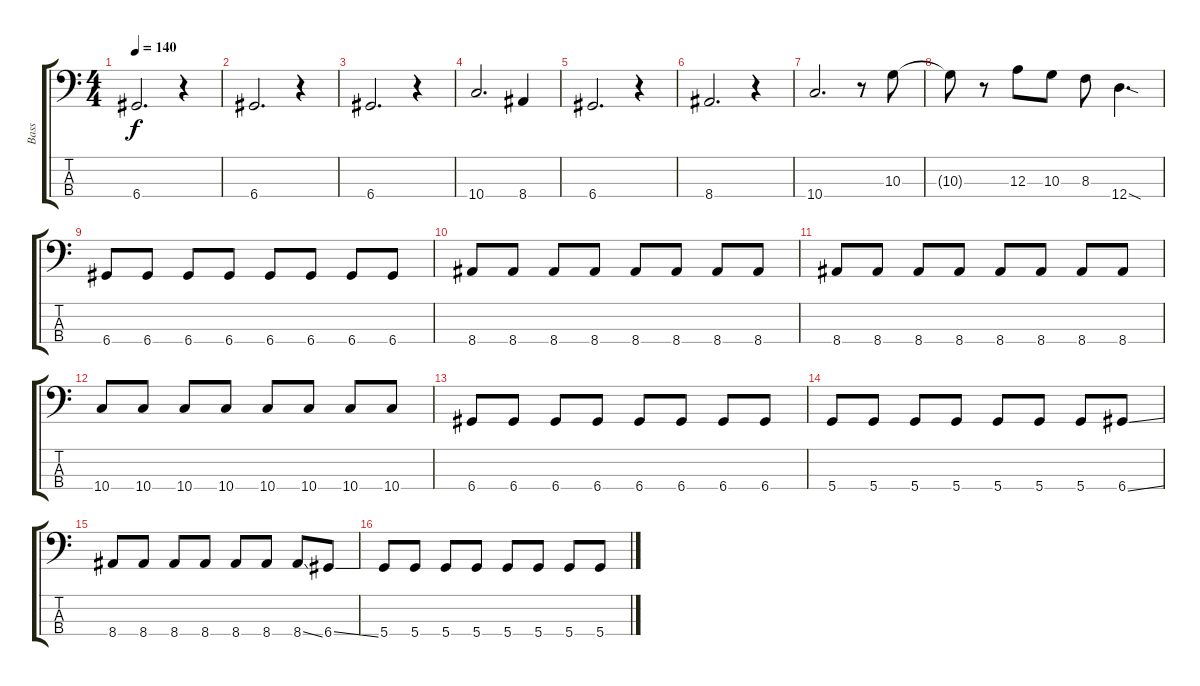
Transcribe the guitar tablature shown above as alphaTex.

\track ("Bass" "Bass") {instrument electricbasspick}
\staff {score tabs}
\tuning (G2 D2 A1 D1) {hide}
\ts (4 4)
\tempo 140
\clef f4
\ks c
6.4.2{d dy f} r.4 |
6.4.2{d} r.4 |
6.4.2{d} r.4 |
10.4.2{d} 8.4.4 |
6.4.2{d} r.4 |
8.4.2{d} r.4 |
10.4.2{d} r.8 10.3.8 |
10.3{t}.8 r.8 12.3.8 10.3.8 8.3.8 12.4{sod}.4{d} |
6.4.8 6.4.8 6.4.8 6.4.8 6.4.8 6.4.8 6.4.8 6.4.8 |
8.4.8 8.4.8 8.4.8 8.4.8 8.4.8 8.4.8 8.4.8 8.4.8 |
8.4.8 8.4.8 8.4.8 8.4.8 8.4.8 8.4.8 8.4.8 8.4.8 |
10.4.8 10.4.8 10.4.8 10.4.8 10.4.8 10.4.8 10.4.8 10.4.8 |
6.4.8 6.4.8 6.4.8 6.4.8 6.4.8 6.4.8 6.4.8 6.4.8 |
5.4.8 5.4.8 5.4.8 5.4.8 5.4.8 5.4.8 5.4.8 6.4{ss}.8 |
8.4.8 8.4.8 8.4.8 8.4.8 8.4.8 8.4.8 8.4{ss}.8 6.4{ss}.8 |
5.4.8 5.4.8 5.4.8 5.4.8 5.4.8 5.4.8 5.4.8 5.4.8
